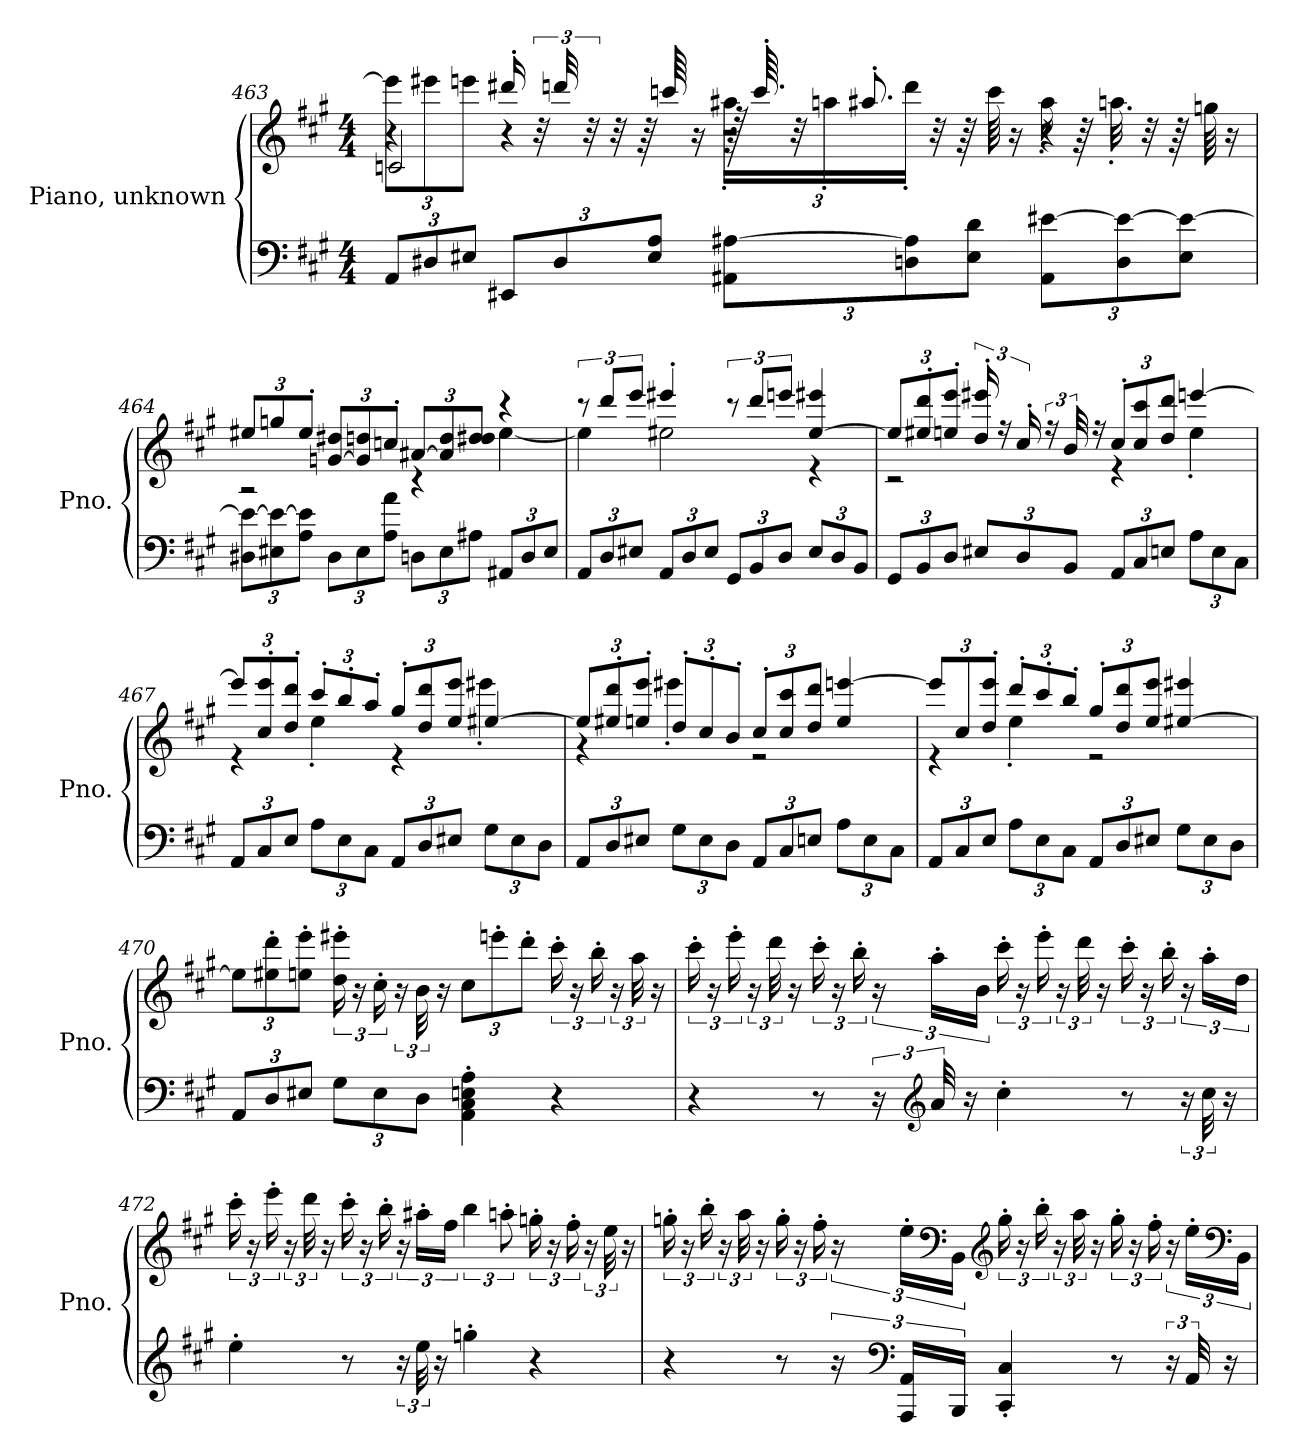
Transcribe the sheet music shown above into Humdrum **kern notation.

**kern	**kern
*part1	*part1
*staff2	*staff1
*I"Piano, unknown	*
*I'Pno.	*
!!LO:LB:g=z
*clefF4	*clefG2
*k[f#c#g#]	*k[f#c#g#]
*M4/4	*M4/4
=463	=463
*	*^
*Xbrackettup	*	*Xbrackettup
*	*	*^
12AA/L	4r	12eee#\L]	2cn/
12D#X/	.	12eee#X\	.
12E#X/J	.	12eeen\J	.
12EE#X/L	16ddd#X'/	4r	.
*	*brackettup	*	*
.	48r	.	.
12D#/	48dddn/	.	.
.	48r	.	.
.	32r	.	.
.	64r	.	.
12E#/ 12A/J	.	.	.
.	64cccn/	.	.
.	16r	.	.
*	*	*Xbrackettup	*
12AA#X\ [12A#X\L	128r	24aa#X'\LL	2r
.	64.ccc'/	.	.
.	32r	.	.
.	.	24aan'\	.
.	8.aa#X'/	.	.
12Dn\ 12A#\]	.	24ddd'\JJ	.
.	.	32r	.
.	.	64r	.
12E#\ 12d\J	.	.	.
.	.	64ccc\	.
.	.	16r	.
12AA#\ [12e#X\L	4r	16aa#'\	.
.	.	64r	.
.	.	32.aan'\	.
12D\ 12e#\_	.	.	.
.	.	32r	.
.	.	64r	.
12E#\ 12e#\_J	.	.	.
.	.	64ggn\	.
.	.	16r	.
*	*	*v	*v
!!LO:PB:g=z
=464	=464	=464
12D#X\ 12e#\_L	12ee#X/L	2r
12E#X\ 12e#\_	12ggn/	.
12A\ 12e#\]J	12ee#'/J	.
12D#\L	[12gn/ 12dd#X/L	.
12E#\	12g/] 12ddn/	.
12A\ 12a\J	12ccn'/J	.
12Dn\L	[12a#X/L	4r
12E#\	12a#/] 12dd/	.
12A#X\J	12dd/ 12dd#X/J	.
12AA#X/L	4r	[4ee#\
12D/	.	.
12E#/J	.	.
=465	=465	=465
*	*brackettup	*
12AA/L	12r	4ee#\]
12D/	12ddd/L	.
12E#X/J	12eee/J	.
12AA/L	4eee#X'/	2ee#X\
12D/	.	.
12E#/J	.	.
12GG#/L	12r	.
12BB/	12ddd/L	.
12D/J	12eeen/J	.
12E#/L	[4ee#/ 4eee#X/	4r
12D/	.	.
12BB/J	.	.
!!LO:LB:g=z	!!
=466	=466	=466
*	*Xbrackettup	*
12GG#/L	12ee#/L]	2r
12BB/	12ee#X/' 12ddd/'	.
12D/J	12een/' 12eee/'J	.
*	*brackettup	*
12E#X/L	24dd/' 24eee#X/'	.
.	24r	.
12D/	24cc#'/	.
.	24r	.
12BB/J	48b/	.
.	16r	.
*	*Xbrackettup	*
12AA/L	12cc#'/L	4r
12C#/	12cc#/ 12ccc#/	.
12En/J	12dd/ 12ddd/J	.
12A\L	[4eeen/	4ee'\
12E\	.	.
12C#\J	.	.
=467	=467	=467
12AA/L	12eee/L]	4r
12C#/	12cc#/' 12eee/'	.
12E/J	12dd/' 12ddd/'J	.
12A\L	12ccc#'/L	4ee'\
12E\	12bb'/	.
12C#\J	12aa'/J	.
12AA/L	12gg#'/L	4r
12D/	12dd/ 12ddd/	.
12E#X/J	12ee/ 12eee/J	.
12G#\L	[4ee#X/	4eee#X'\
12E#\	.	.
12D\J	.	.
!!LO:LB:g=z	!!
=468	=468	=468
12AA/L	12ee#/L]	4r
12D/	12ee#X/' 12ddd/'	.
12E#X/J	12een/' 12eee/'J	.
12G#\L	12dd'/L	4eee#X'\
12E#\	12cc#'/	.
12D\J	12b'/J	.
12AA/L	12cc#'/L	2r
12C#/	12cc#/ 12ccc#/	.
12En/J	12dd/ 12ddd/J	.
12A\L	4ee/ [4eeen/	.
12E\	.	.
12C#\J	.	.
=469	=469	=469
12AA/L	12eee/L]	4r
12C#/	12cc#/	.
12E/J	12dd/' 12eee/'J	.
12A\L	12ddd'/L	4ee'\
12E\	12ccc#'/	.
12C#\J	12bb'/J	.
12AA/L	12gg#'/L	2r
12D/	12dd/ 12ddd/	.
12E#X/J	12ee/ 12eee/J	.
12G#\L	[4ee#X/ 4eee#X/	.
12E#\	.	.
12D\J	.	.
*	*v	*v
!!LO:LB:g=z
=470	=470
12AA/L	12ee#\L]
12D/	12ee#X\' 12ddd\'
12E#X/J	12een\' 12eee\'J
*	*brackettup
12G#\L	24dd\' 24eee#X\'
.	24r
12E#\	24cc#'\
.	24r
12D\J	48b\
.	16r
*	*Xbrackettup
4AA\' 4C#\' 4En\' 4A\'	12cc#\L
.	12eeen'\
.	12ddd'\J
*	*brackettup
4r	24ccc#'\
.	24r
.	24bb'\
.	24r
.	48aa\
.	16r
!!LO:LB:g=z
=471	=471
4r	24ccc#'\
.	24r
.	24eee'\
.	24r
.	48ddd\
.	16r
8r	24ccc#'\
.	24r
.	24bb'\
*brackettup	*
24r	24r
*clefG2	*
48a/	24aa'\LL
16r	.
.	24b\JJ
4cc#'\	24ccc#'\
.	24r
.	24eee'\
.	24r
.	48ddd\
.	16r
8r	24ccc#'\
.	24r
.	24bb'\
24r	24r
48cc#\	24aa'\LL
16r	.
.	24dd\JJ
!!LO:LB:g=z
=472	=472
4ee'\	24ccc#'\
.	24r
.	24eee'\
.	24r
.	48ddd\
.	16r
8r	24ccc#'\
.	24r
.	24bb'\
24r	24r
48ee\	24aa#X'\LL
16r	.
.	24ff#\JJ
4ggn'\	6bb\
.	12aan'\
4r	24ggn'\
.	24r
.	24ff#'\
.	24r
.	48ee\
.	16r
!!LO:PB:g=z
=473	=473
4r	24ggn'\
.	24r
.	24bb'\
.	24r
.	48aa\
.	16r
8r	24gg'\
.	24r
.	24ff#'\
24r	24r
*clefF4	*
24AAA/ 24AA/LL	24ee'\LL
*	*clefF4
24BBB/JJ	24BB\JJ
*	*clefG2
4CC#/' 4C#/'	24gg'\
.	24r
.	24bb'\
.	24r
.	48aa\
.	16r
8r	24gg'\
.	24r
.	24ff#'\
24r	24r
48AA/	24ee'\LL
16r	.
*	*clefF4
.	24BB\JJ
=	=
*-	*-
